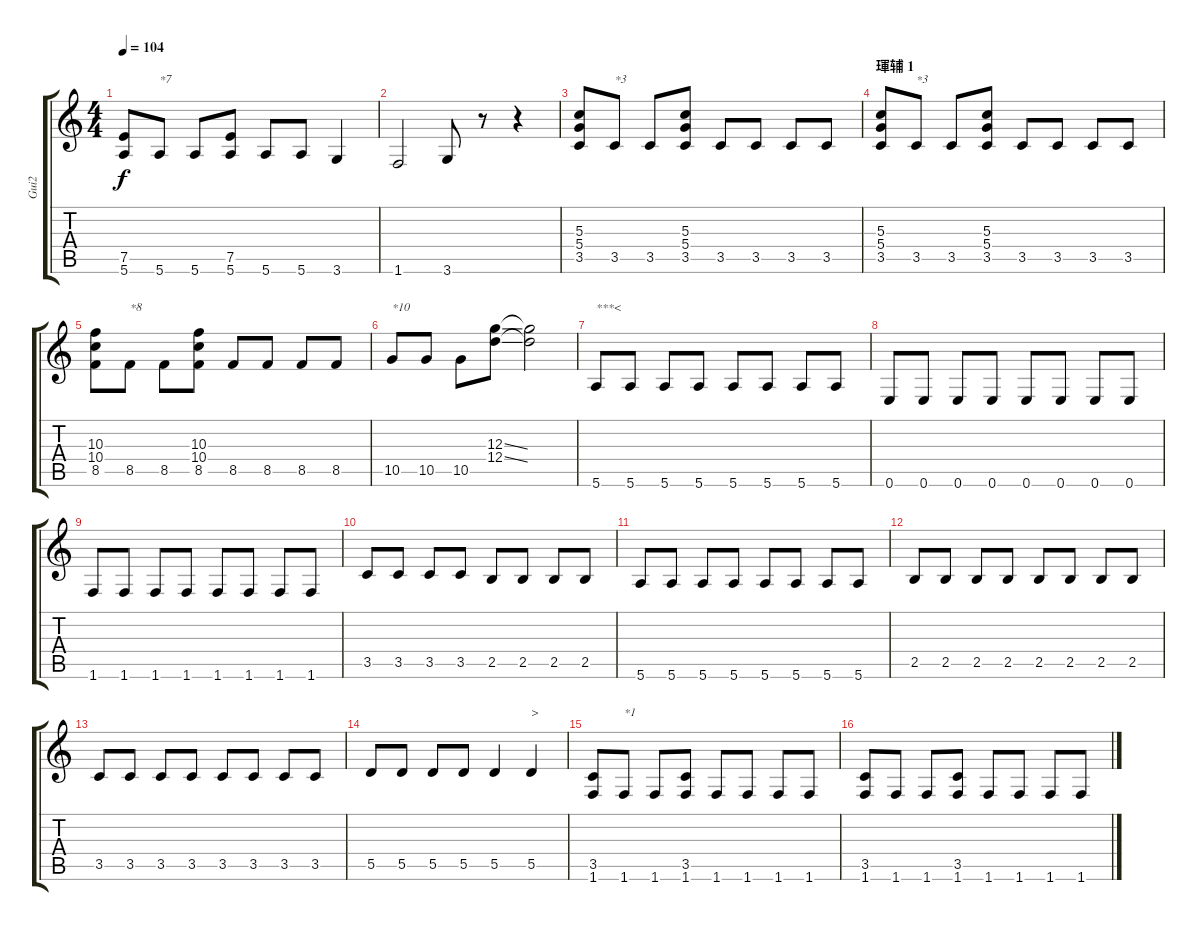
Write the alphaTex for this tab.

\track ("Gui2" "Gui2") {instrument distortionguitar}
\staff {score tabs}
\tuning (E4 B3 G3 D3 A2 E2) {hide}
\ts (4 4)
\tempo 104
\clef g2
\ks c
(7.5 5.6).8{dy f} 5.6.8{txt "*7"} 5.6.8 (7.5 5.6).8 5.6.8 5.6.8 3.6.4 |
1.6.2 3.6.8 r.8 r.4 |
(5.3 5.4 3.5).8 3.5.8{txt "*3"} 3.5.8 (5.3 5.4 3.5).8 3.5.8 3.5.8 3.5.8 3.5.8 |
\section ("" "琿辅 1")
(5.3 5.4 3.5).8 3.5.8{txt "*3"} 3.5.8 (5.3 5.4 3.5).8 3.5.8 3.5.8 3.5.8 3.5.8 |
(10.3 10.4 8.5).8 8.5.8{txt "*8"} 8.5.8 (10.3 10.4 8.5).8 8.5.8 8.5.8 8.5.8 8.5.8 |
10.5.8{txt "*10"} 10.5.8 10.5.8 (12.3{ss} 12.4{ss}).8 (12.3{t} 12.4{t}).2 |
5.6.8{txt "***<"} 5.6.8 5.6.8 5.6.8 5.6.8 5.6.8 5.6.8 5.6.8 |
0.6.8 0.6.8 0.6.8 0.6.8 0.6.8 0.6.8 0.6.8 0.6.8 |
1.6.8 1.6.8 1.6.8 1.6.8 1.6.8 1.6.8 1.6.8 1.6.8 |
3.5.8 3.5.8 3.5.8 3.5.8 2.5.8 2.5.8 2.5.8 2.5.8 |
5.6.8 5.6.8 5.6.8 5.6.8 5.6.8 5.6.8 5.6.8 5.6.8 |
2.5.8 2.5.8 2.5.8 2.5.8 2.5.8 2.5.8 2.5.8 2.5.8 |
3.5.8 3.5.8 3.5.8 3.5.8 3.5.8 3.5.8 3.5.8 3.5.8 |
5.5.8 5.5.8 5.5.8 5.5.8 5.5.4 5.5.4{txt ">"} |
(3.5 1.6).8 1.6.8{txt "*1"} 1.6.8 (3.5 1.6).8 1.6.8 1.6.8 1.6.8 1.6.8 |
(3.5 1.6).8 1.6.8 1.6.8 (3.5 1.6).8 1.6.8 1.6.8 1.6.8 1.6.8
